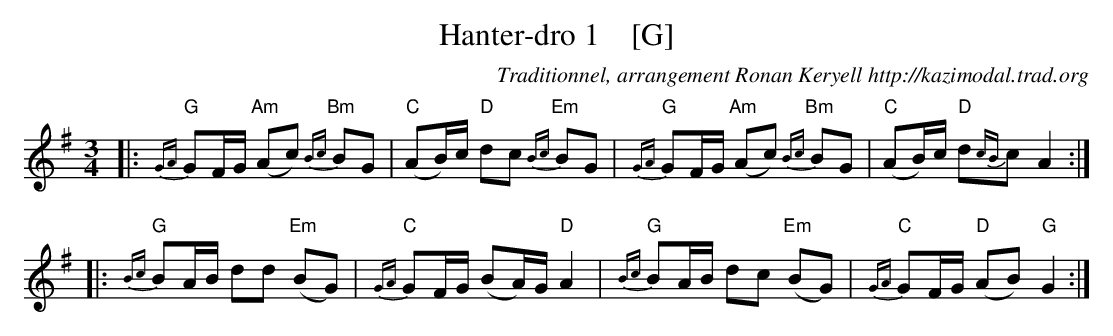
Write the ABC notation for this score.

X:1
T:Hanter-dro 1    [G]
C:Traditionnel, arrangement Ronan Keryell http://kazimodal.trad.org
Q:C2=116
M:3/4
K:G
|: "G"{GA}GF/2G/2 "Am"(Ac) "Bm"{Bc}BG | "C"(AB/2)c/2 "D"dc "Em"{Bc}BG |\
"G"{GA}GF/2G/2 "Am"(Ac) "Bm"{Bc}BG | "C"(AB/2)c/2 "D"d{cB}c A2 :|
|: "G"{Bc}BA/2B/2 dd "Em"(BG) | "C"{GA}GF/2G/2 (BA/2)G/2 "D"A2 |\
"G"{Bc}BA/2B/2 dc "Em"(BG) | "C"{GA}GF/2G/2 "D"(AB) "G"G2 :|
